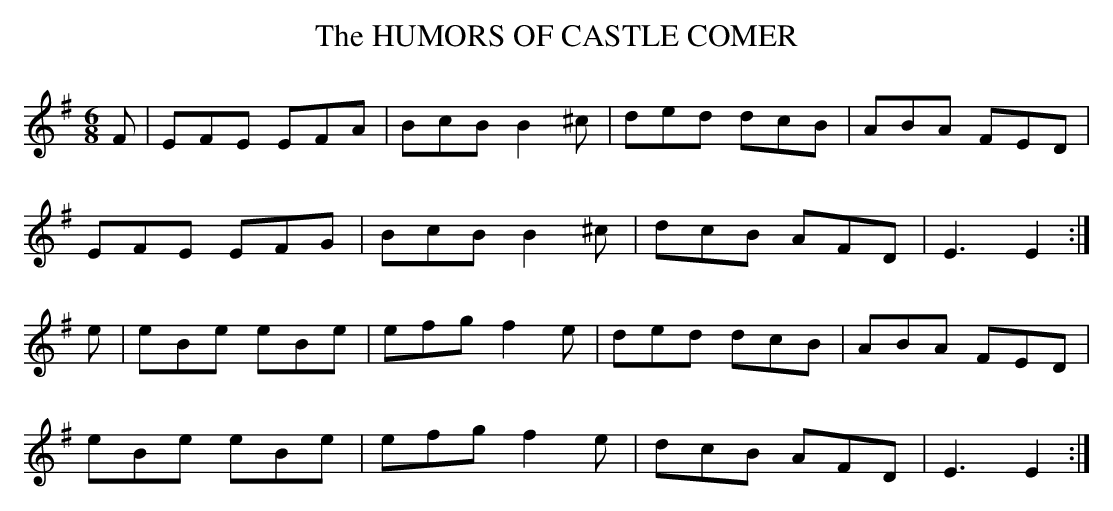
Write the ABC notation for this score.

X:1
T:HUMORS OF CASTLE COMER, The
M:6/8
L:1/8
K:Em
F|EFE EFA|BcB B2^c|ded dcB|ABA FED|
EFE EFG|BcB B2^c|dcB AFD|E3 E2 :|
e|eBe eBe|efg f2e|ded dcB|ABA FED|
eBe eBe|efg f2e|dcB AFD|E3 E2 :|
